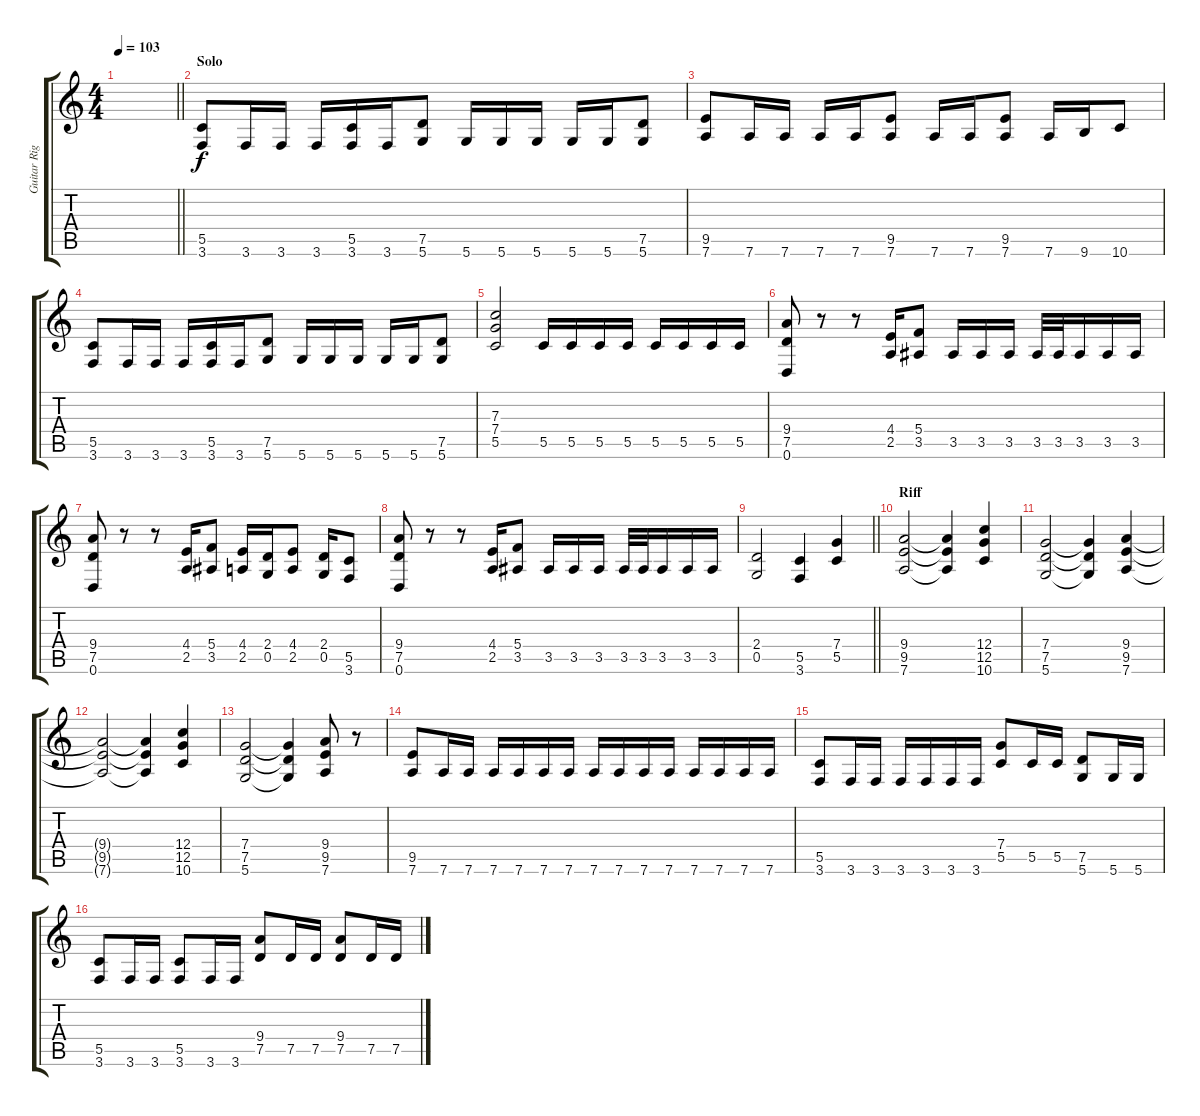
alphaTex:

\track ("Guitar Right" "Guitar Rig") {instrument distortionguitar}
\staff {score tabs}
\tuning (D4 A3 F3 C3 G2 D2) {hide}
\ts (4 4)
\tempo 103
\clef g2
\barLineRight lightlight
\ks aminor
|
\section ("" "Solo")
(5.5 3.6).8 3.6.16 3.6.16 3.6.16 (5.5 3.6).16 3.6.16 (7.5 5.6).8 5.6.16 5.6.16 5.6.16 5.6.16 5.6.16 (7.5 5.6).8 |
(9.5 7.6).8 7.6.16 7.6.16 7.6.16 7.6.16 (9.5 7.6).8 7.6.16 7.6.16 (9.5 7.6).8 7.6.16 9.6.16 10.6.8 |
(5.5 3.6).8 3.6.16 3.6.16 3.6.16 (5.5 3.6).16 3.6.16 (7.5 5.6).8 5.6.16 5.6.16 5.6.16 5.6.16 5.6.16 (7.5 5.6).8 |
(7.3 7.4 5.5).2 5.5.16 5.5.16 5.5.16 5.5.16 5.5.16 5.5.16 5.5.16 5.5.16 |
(9.4 7.5 0.6).8 r.8 r.8 (4.4 2.5).16 (5.4 3.5).8 3.5.16 3.5.16 3.5.16 3.5.32 3.5.32 3.5.16 3.5.16 3.5.16 |
(9.4 7.5 0.6).8 r.8 r.8 (4.4 2.5).16 (5.4 3.5).8 (4.4 2.5).16 (2.4 0.5).16 (4.4 2.5).8 (2.4 0.5).16 (5.5 3.6).8 |
(9.4 7.5 0.6).8 r.8 r.8 (4.4 2.5).16 (5.4 3.5).8 3.5.16 3.5.16 3.5.16 3.5.32 3.5.32 3.5.16 3.5.16 3.5.16 |
\barLineRight lightlight
(2.4 0.5).2 (5.5 3.6).4 (7.4 5.5).4 |
\section ("" "Riff")
(9.4 9.5 7.6).2 (9.4{t} 9.5{t} 7.6{t}).4 (12.4 12.5 10.6).4 |
(7.4 7.5 5.6).2 (7.4{t} 7.5{t} 5.6{t}).4 (9.4 9.5 7.6).4 |
(9.4{t} 9.5{t} 7.6{t}).2 (9.4{t} 9.5{t} 7.6{t}).4 (12.4 12.5 10.6).4 |
(7.4 7.5 5.6).2 (7.4{t} 7.5{t} 5.6{t}).4 (9.4 9.5 7.6).8 r.8 |
(9.5 7.6).8 7.6.16 7.6.16 7.6.16 7.6.16 7.6.16 7.6.16 7.6.16 7.6.16 7.6.16 7.6.16 7.6.16 7.6.16 7.6.16 7.6.16 |
(5.5 3.6).8 3.6.16 3.6.16 3.6.16 3.6.16 3.6.16 3.6.16 (7.4 5.5).8 5.5.16 5.5.16 (7.5 5.6).8 5.6.16 5.6.16 |
(5.5 3.6).8 3.6.16 3.6.16 (5.5 3.6).8 3.6.16 3.6.16 (9.4 7.5).8 7.5.16 7.5.16 (9.4 7.5).8 7.5.16 7.5.16
